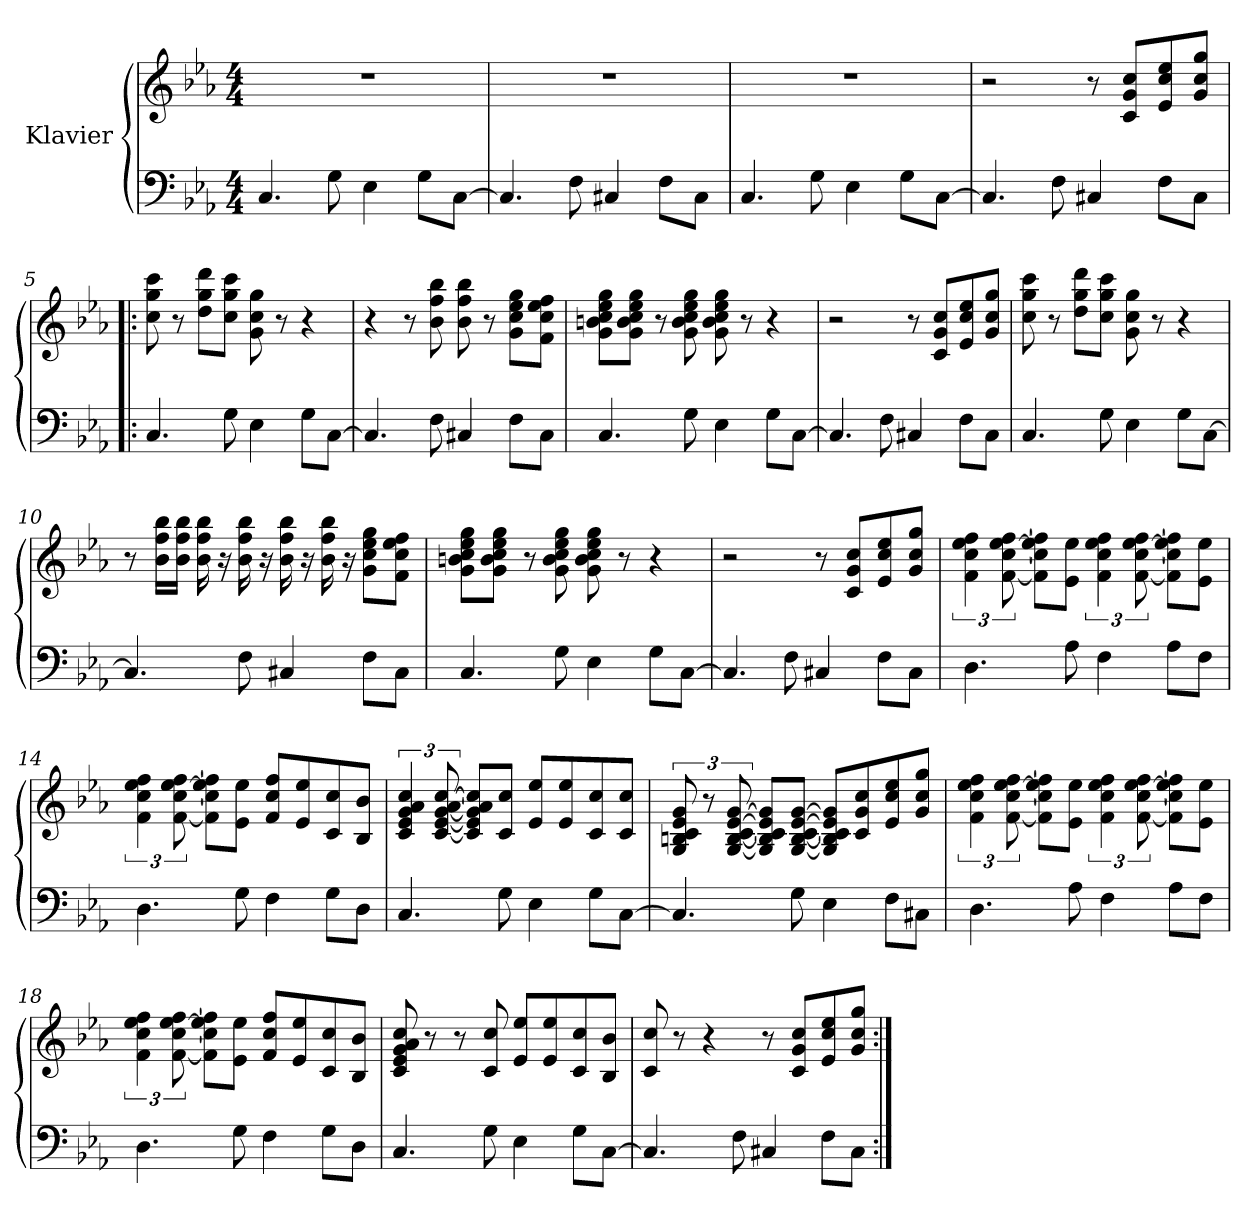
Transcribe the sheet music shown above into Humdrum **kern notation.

**kern	**kern
*part1	*part1
*staff2	*staff1
*I"Klavier	*
*clefF4	*clefG2
*k[b-e-a-]	*k[b-e-a-]
*M4/4	*M4/4
*MM124	*MM124
=1	=1
4.C/	1r
8G\	.
4E-\	.
8G\L	.
[8C\J	.
=2	=2
4.C/]	1r
8F\	.
4C#X/	.
8F\L	.
8C#\J	.
=3	=3
4.C/	1r
8G\	.
4E-\	.
8G\L	.
[8C\J	.
=4	=4
4.C/]	2r
8F\	.
4C#X/	8r
.	8c/ 8g/ 8cc/L
8F\L	8e-/ 8cc/ 8ee-/
8C#\J	8g/ 8cc/ 8gg/J
=5!|:	=5!|:
4.C/	8cc\ 8gg\ 8ccc\
.	8r
.	8dd\ 8gg\ 8ddd\L
8G\	8cc\ 8gg\ 8ccc\J
4E-\	8g\ 8cc\ 8gg\
.	8r
8G\L	4r
[8C\J	.
!!LO:LB:g=z
=6	=6
4.C/]	4r
.	8r
8F\	8b-\ 8ff\ 8bb-\
4C#X/	8b-\ 8ff\ 8bb-\
.	8r
8F\L	8g\ 8cc\ 8ee-\ 8gg\L
8C#\J	8f\ 8cc\ 8ee-\ 8ff\J
=7	=7
4.C/	8g\ 8bn\ 8cc\ 8ee-\ 8gg\L
.	8g\ 8b\ 8cc\ 8ee-\ 8gg\J
.	8r
8G\	8g\ 8b\ 8cc\ 8ee-\ 8gg\
4E-\	8g\ 8b\ 8cc\ 8ee-\ 8gg\
.	8r
8G\L	4r
[8C\J	.
=8	=8
4.C/]	2r
8F\	.
4C#X/	8r
.	8c/ 8g/ 8cc/L
8F\L	8e-/ 8cc/ 8ee-/
8C#\J	8g/ 8cc/ 8gg/J
=9	=9
4.C/	8cc\ 8gg\ 8ccc\
.	8r
.	8dd\ 8gg\ 8ddd\L
8G\	8cc\ 8gg\ 8ccc\J
4E-\	8g\ 8cc\ 8gg\
.	8r
8G\L	4r
[8C\J	.
!!LO:LB:g=z
=10	=10
4.C/]	8r
.	16b-\ 16ff\ 16bb-\LL
.	16b-\ 16ff\ 16bb-\JJ
.	16b-\ 16ff\ 16bb-\
.	16r
8F\	16b-\ 16ff\ 16bb-\
.	16r
4C#X/	16b-\ 16ff\ 16bb-\
.	16r
.	16b-\ 16ff\ 16bb-\
.	16r
8F\L	8g\ 8cc\ 8ee-\ 8gg\L
8C#\J	8f\ 8cc\ 8ee-\ 8ff\J
=11	=11
4.C/	8g\ 8bn\ 8cc\ 8ee-\ 8gg\L
.	8g\ 8b\ 8cc\ 8ee-\ 8gg\J
.	8r
8G\	8g\ 8b\ 8cc\ 8ee-\ 8gg\
4E-\	8g\ 8b\ 8cc\ 8ee-\ 8gg\
.	8r
8G\L	4r
[8C\J	.
=12	=12
4.C/]	2r
8F\	.
4C#X/	8r
.	8c/ 8g/ 8cc/L
8F\L	8e-/ 8cc/ 8ee-/
8C#\J	8g/ 8cc/ 8gg/J
=13	=13
4.D\	6f\ 6cc\ 6ee-\ 6ff\
.	[12f\ [12cc\ [12ee-\ [12ff\
.	8f\] 8cc\] 8ee-\] 8ff\]L
8A-\	8e-\ 8ee-\J
4F\	6f\ 6cc\ 6ee-\ 6ff\
.	[12f\ [12cc\ [12ee-\ [12ff\
8A-\L	8f\] 8cc\] 8ee-\] 8ff\]L
8F\J	8e-\ 8ee-\J
!!LO:LB:g=z
=14	=14
4.D\	6f\ 6cc\ 6ee-\ 6ff\
.	[12f\ [12cc\ [12ee-\ [12ff\
.	8f\] 8cc\] 8ee-\] 8ff\]L
8G\	8e-\ 8ee-\J
4F\	8f/ 8cc/ 8ff/L
.	8e-/ 8ee-/
8G\L	8c/ 8cc/
8D\J	8B-/ 8b-/J
=15	=15
4.C/	6c/ 6e-/ 6g/ 6a-/ 6cc/
.	[12c/ [12e-/ [12g/ [12a-/ [12cc/
.	8c/] 8e-/] 8g/] 8a-/] 8cc/]L
8G\	8c/ 8cc/J
4E-\	8e-/ 8ee-/L
.	8e-/ 8ee-/
8G\L	8c/ 8cc/
[8C\J	8c/ 8cc/J
=16	=16
4.C/]	12G/ 12Bn/ 12c/ 12e-/ 12g/
.	12r
.	[12G/ [12B/ [12c/ [12e-/ [12g/
.	8G/] 8B/] 8c/] 8e-/] 8g/]L
8G\	[8G/ [8B/ [8c/ [8e-/ [8g/J
4E-\	8G/] 8B/] 8c/] 8e-/] 8g/]L
.	8c/ 8g/ 8cc/
8F\L	8e-/ 8cc/ 8ee-/
8C#X\J	8g/ 8cc/ 8gg/J
!!LO:LB:g=z
=17	=17
4.D\	6f\ 6cc\ 6ee-\ 6ff\
.	[12f\ [12cc\ [12ee-\ [12ff\
.	8f\] 8cc\] 8ee-\] 8ff\]L
8A-\	8e-\ 8ee-\J
4F\	6f\ 6cc\ 6ee-\ 6ff\
.	[12f\ [12cc\ [12ee-\ [12ff\
8A-\L	8f\] 8cc\] 8ee-\] 8ff\]L
8F\J	8e-\ 8ee-\J
=18	=18
4.D\	6f\ 6cc\ 6ee-\ 6ff\
.	[12f\ [12cc\ [12ee-\ [12ff\
.	8f\] 8cc\] 8ee-\] 8ff\]L
8G\	8e-\ 8ee-\J
4F\	8f/ 8cc/ 8ff/L
.	8e-/ 8ee-/
8G\L	8c/ 8cc/
8D\J	8B-/ 8b-/J
=19	=19
4.C/	8c/ 8e-/ 8g/ 8a-/ 8cc/
.	8r
.	8r
8G\	8c/ 8cc/
4E-\	8e-/ 8ee-/L
.	8e-/ 8ee-/
8G\L	8c/ 8cc/
[8C\J	8B-/ 8b-/J
=20	=20
4.C/]	8c/ 8cc/
.	8r
.	4r
8F\	.
4C#X/	8r
.	8c/ 8g/ 8cc/L
8F\L	8e-/ 8cc/ 8ee-/
8C#\J	8g/ 8cc/ 8gg/J
=:|!	=:|!
*-	*-
